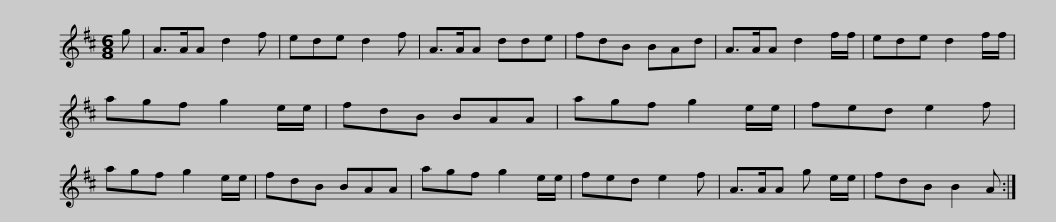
X:1
L:1/8
M:6/8
I:linebreak $
K:D
V:1 treble
V:1
 g | A>AA d2 f | ede d2 f | A>AA dde | fdB BAd | %5
 A>AA d2 f/f/ | ede d2 f/f/ | agf g2 e/e/ |$ fdB BAA | agf g2 e/e/ | %10
 fed e2 f | agf g2 e/e/ | fdB BAA | agf g2 e/e/ | fed e2 f |$ %15
 A>AA g e/e/ | fdB B2 A :| %17
